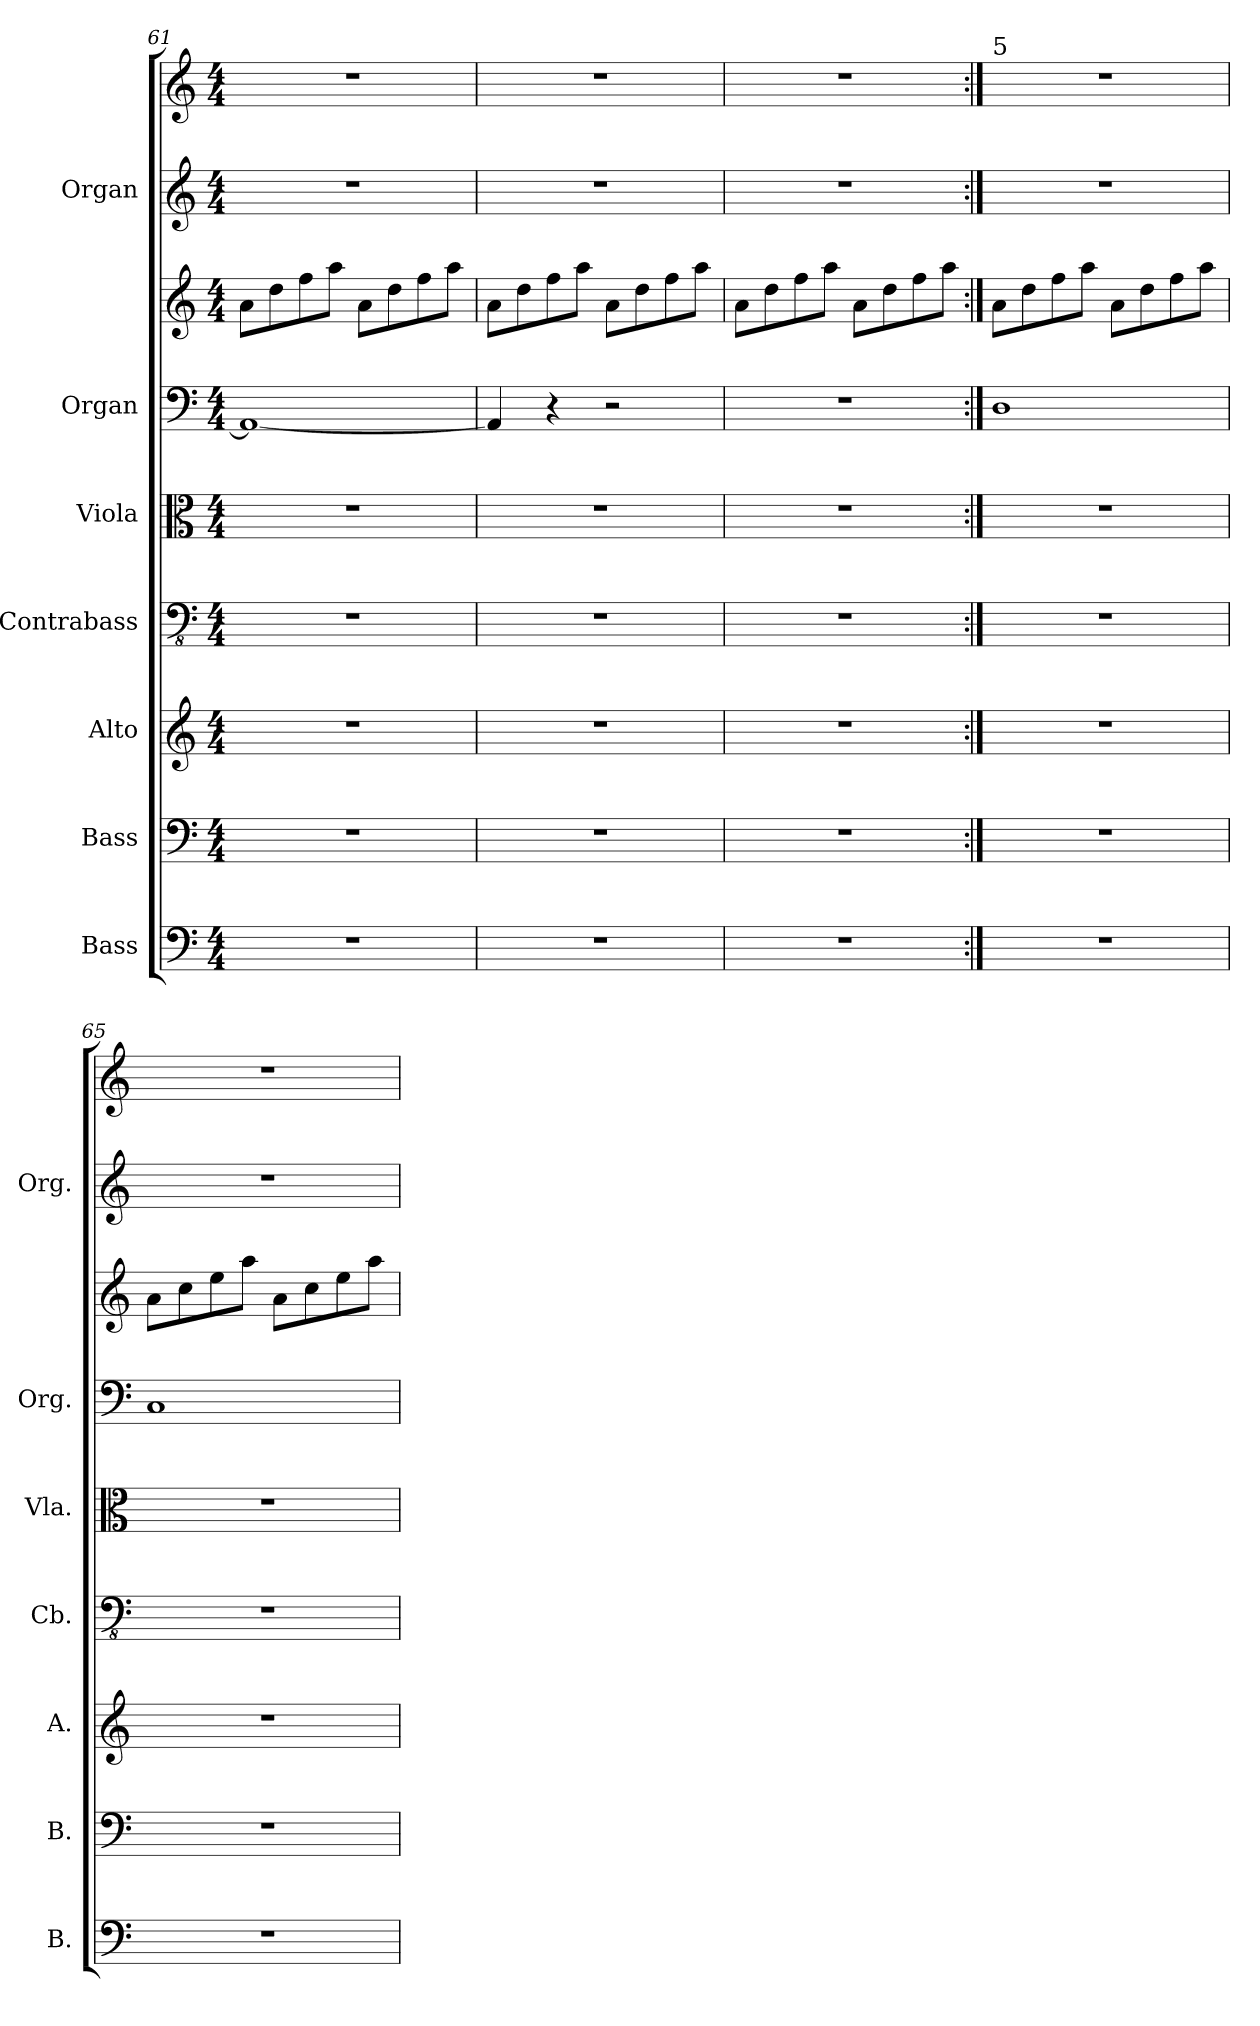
**kern	**kern	**kern	**kern	**kern	**kern	**kern	**kern	**kern
*part7	*part6	*part5	*part4	*part3	*part2	*part2	*part1	*part1
*staff9	*staff8	*staff7	*staff6	*staff5	*staff4	*staff3	*staff2	*staff1
*I"Bass	*I"Bass	*I"Alto	*I"Contrabass	*I"Viola	*I"Organ	*	*I"Organ	*
*I'B.	*I'B.	*I'A.	*I'Cb.	*I'Vla.	*I'Org.	*	*I'Org.	*
*clefF4	*clefF4	*clefG2	*clefFv4	*clefC3	*clefF4	*clefG2	*clefG2	*clefG2
*	*	*	*ITrd7c12	*	*	*	*	*
*k[]	*k[]	*k[]	*k[]	*k[]	*k[]	*k[]	*k[]	*k[]
*M4/4	*M4/4	*M4/4	*M4/4	*M4/4	*M4/4	*M4/4	*M4/4	*M4/4
=61	=61	=61	=61	=61	=61	=61	=61	=61
1r	1r	1r	1r	1r	1AA_	8a\L	1r	1r
.	.	.	.	.	.	8dd\	.	.
.	.	.	.	.	.	8ff\	.	.
.	.	.	.	.	.	8aa\J	.	.
.	.	.	.	.	.	8a\L	.	.
.	.	.	.	.	.	8dd\	.	.
.	.	.	.	.	.	8ff\	.	.
.	.	.	.	.	.	8aa\J	.	.
=62	=62	=62	=62	=62	=62	=62	=62	=62
1r	1r	1r	1r	1r	4AA/]	8a\L	1r	1r
.	.	.	.	.	.	8dd\	.	.
.	.	.	.	.	4r	8ff\	.	.
.	.	.	.	.	.	8aa\J	.	.
.	.	.	.	.	2r	8a\L	.	.
.	.	.	.	.	.	8dd\	.	.
.	.	.	.	.	.	8ff\	.	.
.	.	.	.	.	.	8aa\J	.	.
!!LO:PB:g=z
=63	=63	=63	=63	=63	=63	=63	=63	=63
1r	1r	1r	1r	1r	1r	8a\L	1r	1r
.	.	.	.	.	.	8dd\	.	.
.	.	.	.	.	.	8ff\	.	.
.	.	.	.	.	.	8aa\J	.	.
.	.	.	.	.	.	8a\L	.	.
.	.	.	.	.	.	8dd\	.	.
.	.	.	.	.	.	8ff\	.	.
.	.	.	.	.	.	8aa\J	.	.
=64:|!	=64:|!	=64:|!	=64:|!	=64:|!	=64:|!	=64:|!	=64:|!	=64:|!
!	!	!	!	!	!	!	!	!LO:TX:a:t=5
1r	1r	1r	1r	1r	1D	8a\L	1r	1r
.	.	.	.	.	.	8dd\	.	.
.	.	.	.	.	.	8ff\	.	.
.	.	.	.	.	.	8aa\J	.	.
.	.	.	.	.	.	8a\L	.	.
.	.	.	.	.	.	8dd\	.	.
.	.	.	.	.	.	8ff\	.	.
.	.	.	.	.	.	8aa\J	.	.
=65	=65	=65	=65	=65	=65	=65	=65	=65
1r	1r	1r	1r	1r	1C	8a\L	1r	1r
.	.	.	.	.	.	8cc\	.	.
.	.	.	.	.	.	8ee\	.	.
.	.	.	.	.	.	8aa\J	.	.
.	.	.	.	.	.	8a\L	.	.
.	.	.	.	.	.	8cc\	.	.
.	.	.	.	.	.	8ee\	.	.
.	.	.	.	.	.	8aa\J	.	.
=	=	=	=	=	=	=	=	=
*-	*-	*-	*-	*-	*-	*-	*-	*-
